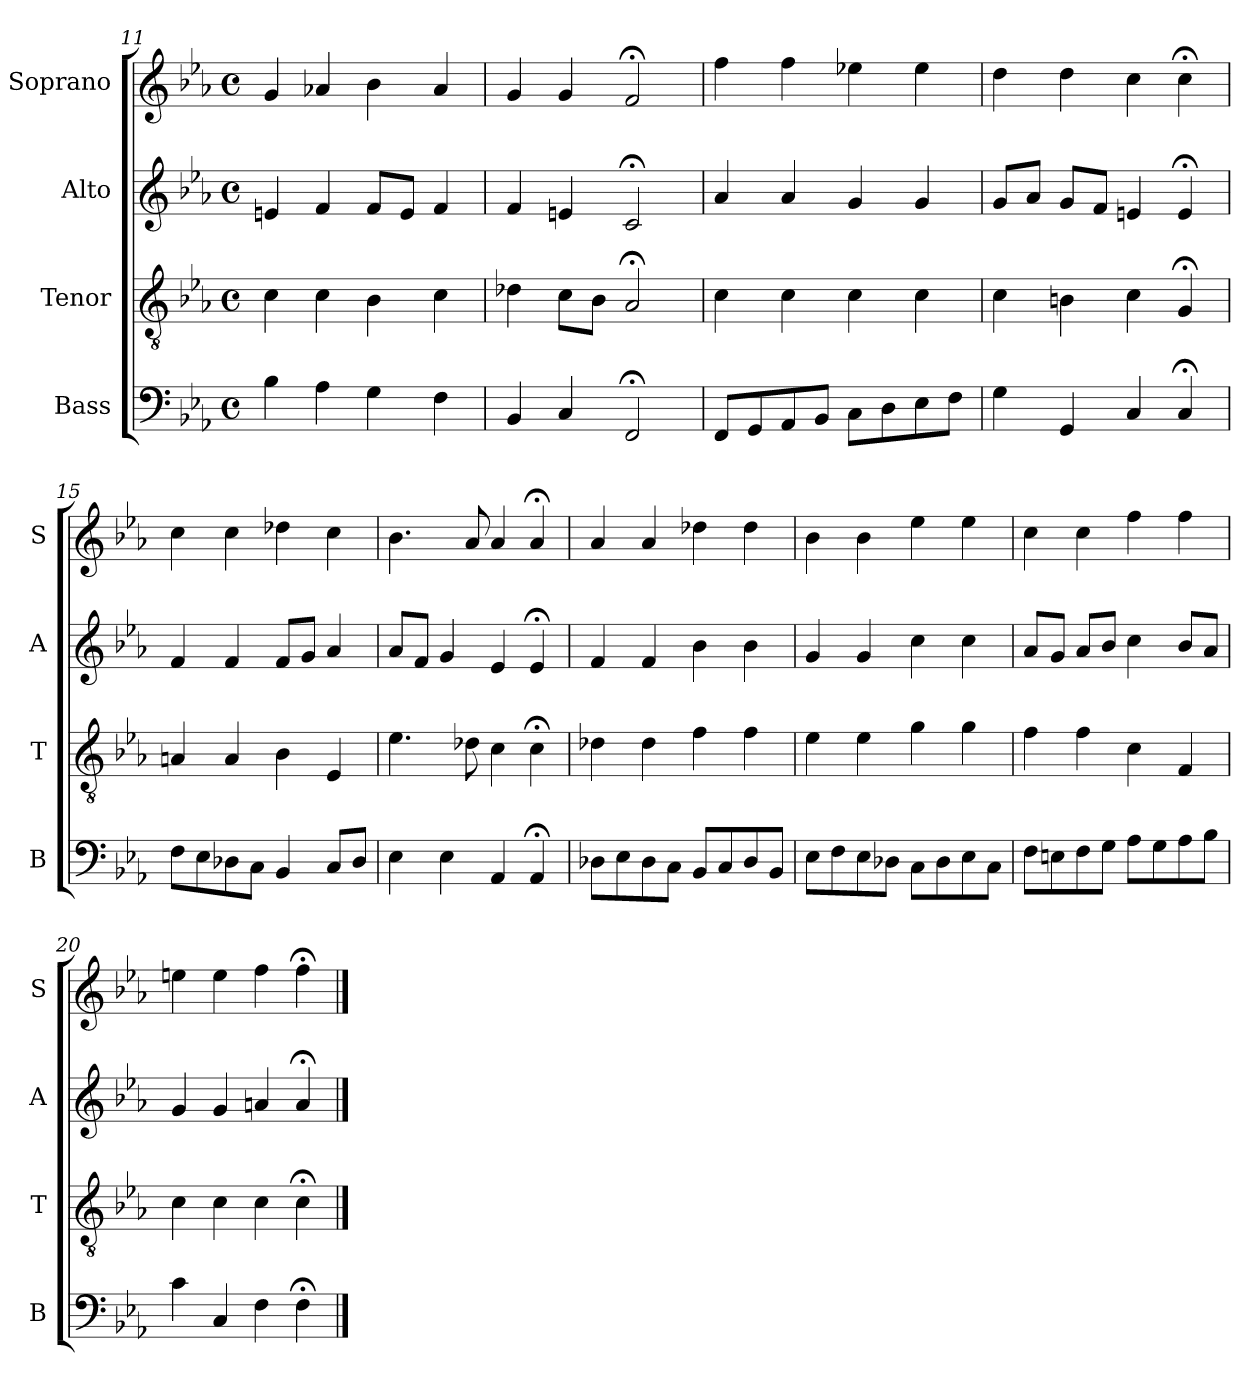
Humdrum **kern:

**kern	**kern	**kern	**kern
*part4	*part3	*part2	*part1
*staff4	*staff3	*staff2	*staff1
*I"Bass	*I"Tenor	*I"Alto	*I"Soprano
*I'B	*I'T	*I'A	*I'S
*clefF4	*clefGv2	*clefG2	*clefG2
*k[b-e-a-]	*k[b-e-a-]	*k[b-e-a-]	*k[b-e-a-]
*F:dor	*F:dor	*F:dor	*F:dor
*M4/4	*M4/4	*M4/4	*M4/4
*met(c)	*met(c)	*met(c)	*met(c)
=11	=11	=11	=11
4B-i	4ci	4eni	4gi
4A-	4c	4f	4a-X
4G	4B-	8fL	4b-
.	.	8eJ	.
4F	4c	4f	4a-
=12	=12	=12	=12
4BB-	4d-X	4f	4g
4C	8cL	4en	4g
.	8B-J	.	.
2FF;<	2A-;<	2c;<	2f;<
=13	=13	=13	=13
8FFL	4c	4a-	4ff
8GG	.	.	.
8AA-	4c	4a-	4ff
8BB-J	.	.	.
8CL	4c	4g	4ee-X
8D	.	.	.
8E-	4c	4g	4ee-
8FJ	.	.	.
=14	=14	=14	=14
4G	4c	8gL	4dd
.	.	8a-J	.
4GG	4Bn	8gL	4dd
.	.	8fJ	.
4C	4c	4en	4cc
4C;<	4G;<	4e;<	4cc;<
=15	=15	=15	=15
8FL	4An	4f	4cc
8E-	.	.	.
8D-X	4A	4f	4cc
8CJ	.	.	.
4BB-	4B-	8fL	4dd-X
.	.	8gJ	.
8CL	4E-	4a-	4cc
8D-J	.	.	.
=16	=16	=16	=16
4E-	4.e-	8a-L	4.b-
.	.	8fJ	.
4E-	.	4g	.
.	8d-X	.	8a-
4AA-	4c	4e-	4a-
4AA-;<	4c;<	4e-;<	4a-;<
=17	=17	=17	=17
8D-XL	4d-X	4f	4a-
8E-	.	.	.
8D-	4d-	4f	4a-
8CJ	.	.	.
8BB-L	4f	4b-	4dd-X
8C	.	.	.
8D-	4f	4b-	4dd-
8BB-J	.	.	.
=18	=18	=18	=18
8E-L	4e-	4g	4b-
8F	.	.	.
8E-	4e-	4g	4b-
8D-XJ	.	.	.
8CL	4g	4cc	4ee-
8D-	.	.	.
8E-	4g	4cc	4ee-
8CJ	.	.	.
=19	=19	=19	=19
8FL	4f	8a-L	4cc
8En	.	8gJ	.
8F	4f	8a-L	4cc
8GJ	.	8b-J	.
8A-L	4c	4cc	4ff
8G	.	.	.
8A-	4F	8b-L	4ff
8B-J	.	8a-J	.
=20	=20	=20	=20
4c	4c	4g	4een
4C	4c	4g	4ee
4F	4c	4an	4ff
4F;<	4c;<	4a;<	4ff;<
==	==	==	==
*-	*-	*-	*-
